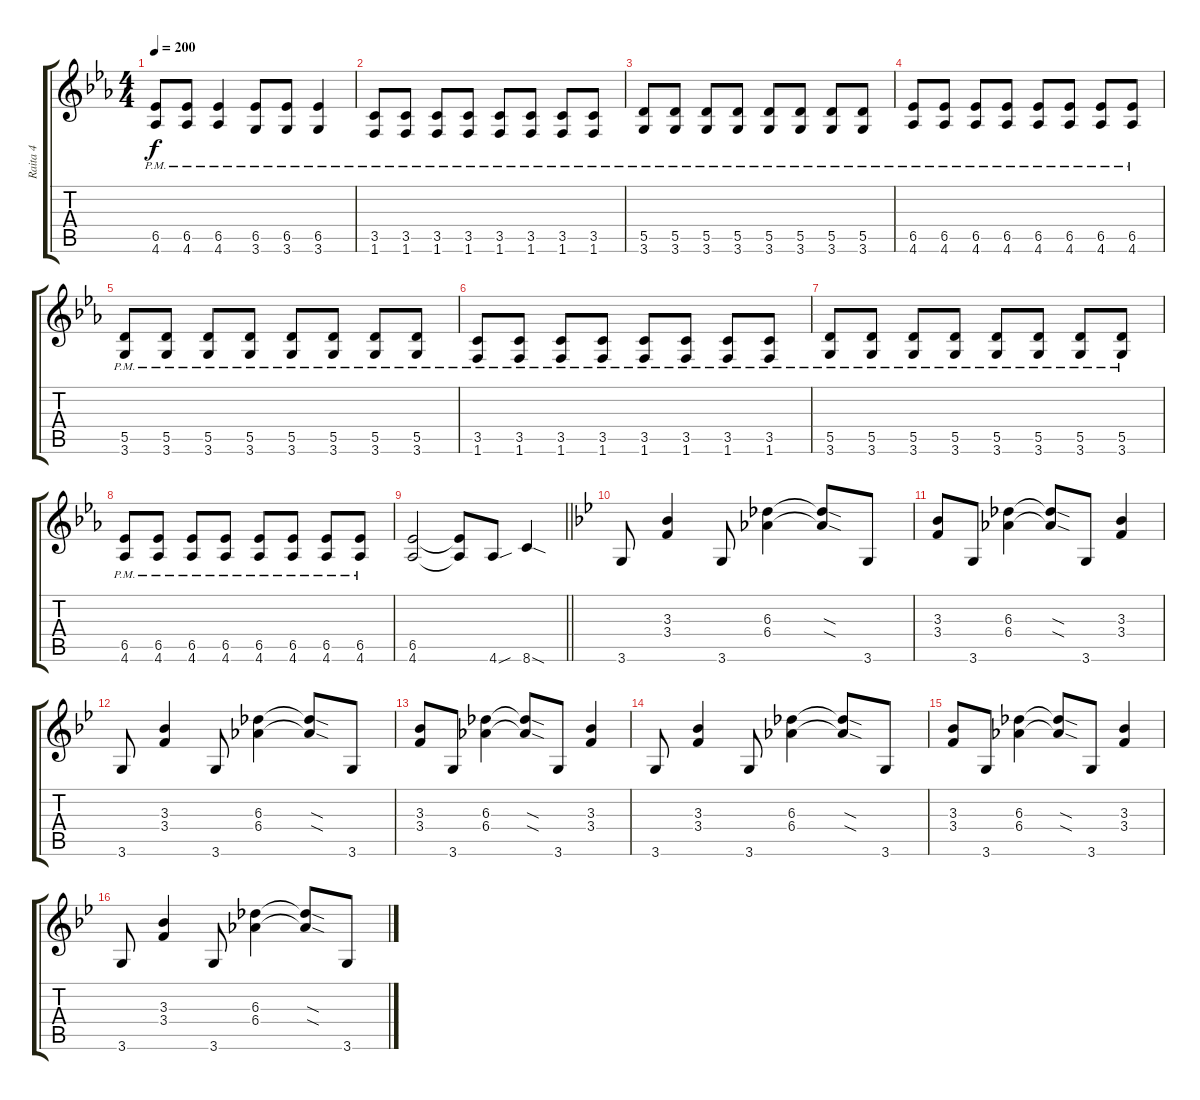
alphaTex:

\track ("Raita 4" "Raita 4") {instrument distortionguitar}
\staff {score tabs}
\tuning (E4 B3 G3 D3 A2 E2) {hide}
\ts (4 4)
\tempo 200
\clef g2
\ks eb
(6.5{pm} 4.6{pm}).8{dy f} (6.5{pm} 4.6{pm}).8 (6.5{pm} 4.6{pm}).4 (6.5{pm} 3.6{pm}).8 (6.5{pm} 3.6{pm}).8 (6.5{pm} 3.6{pm}).4 |
(3.5{pm} 1.6{pm}).8 (3.5{pm} 1.6{pm}).8 (3.5{pm} 1.6{pm}).8 (3.5{pm} 1.6{pm}).8 (3.5{pm} 1.6{pm}).8 (3.5{pm} 1.6{pm}).8 (3.5{pm} 1.6{pm}).8 (3.5{pm} 1.6{pm}).8 |
(5.5{pm} 3.6{pm}).8 (5.5{pm} 3.6{pm}).8 (5.5{pm} 3.6{pm}).8 (5.5{pm} 3.6{pm}).8 (5.5{pm} 3.6{pm}).8 (5.5{pm} 3.6{pm}).8 (5.5{pm} 3.6{pm}).8 (5.5{pm} 3.6{pm}).8 |
(6.5{pm} 4.6{pm}).8 (6.5{pm} 4.6{pm}).8 (6.5{pm} 4.6{pm}).8 (6.5{pm} 4.6{pm}).8 (6.5{pm} 4.6{pm}).8 (6.5{pm} 4.6{pm}).8 (6.5{pm} 4.6{pm}).8 (6.5{pm} 4.6{pm}).8 |
(5.5{pm} 3.6{pm}).8 (5.5{pm} 3.6{pm}).8 (5.5{pm} 3.6{pm}).8 (5.5{pm} 3.6{pm}).8 (5.5{pm} 3.6{pm}).8 (5.5{pm} 3.6{pm}).8 (5.5{pm} 3.6{pm}).8 (5.5{pm} 3.6{pm}).8 |
(3.5{pm} 1.6{pm}).8 (3.5{pm} 1.6{pm}).8 (3.5{pm} 1.6{pm}).8 (3.5{pm} 1.6{pm}).8 (3.5{pm} 1.6{pm}).8 (3.5{pm} 1.6{pm}).8 (3.5{pm} 1.6{pm}).8 (3.5{pm} 1.6{pm}).8 |
(5.5{pm} 3.6{pm}).8 (5.5{pm} 3.6{pm}).8 (5.5{pm} 3.6{pm}).8 (5.5{pm} 3.6{pm}).8 (5.5{pm} 3.6{pm}).8 (5.5{pm} 3.6{pm}).8 (5.5{pm} 3.6{pm}).8 (5.5{pm} 3.6{pm}).8 |
(6.5{pm} 4.6{pm}).8 (6.5{pm} 4.6{pm}).8 (6.5{pm} 4.6{pm}).8 (6.5{pm} 4.6{pm}).8 (6.5{pm} 4.6{pm}).8 (6.5{pm} 4.6{pm}).8 (6.5{pm} 4.6{pm}).8 (6.5{pm} 4.6{pm}).8 |
\barLineRight lightlight
(6.5 4.6).2 (6.5{t} 4.6{t}).8 4.6{sou}.8 8.6{sod}.4 |
\ks bb
3.6.8 (3.3 3.4).4 3.6.8 (6.3 6.4).4 (6.3{sod t} 6.4{sod t}).8 3.6.8 |
(3.3 3.4).8 3.6.8 (6.3 6.4).4 (6.3{sod t} 6.4{sod t}).8 3.6.8 (3.3 3.4).4 |
3.6.8 (3.3 3.4).4 3.6.8 (6.3 6.4).4 (6.3{sod t} 6.4{sod t}).8 3.6.8 |
(3.3 3.4).8 3.6.8 (6.3 6.4).4 (6.3{sod t} 6.4{sod t}).8 3.6.8 (3.3 3.4).4 |
3.6.8 (3.3 3.4).4 3.6.8 (6.3 6.4).4 (6.3{sod t} 6.4{sod t}).8 3.6.8 |
(3.3 3.4).8 3.6.8 (6.3 6.4).4 (6.3{sod t} 6.4{sod t}).8 3.6.8 (3.3 3.4).4 |
3.6.8 (3.3 3.4).4 3.6.8 (6.3 6.4).4 (6.3{sod t} 6.4{sod t}).8 3.6.8
